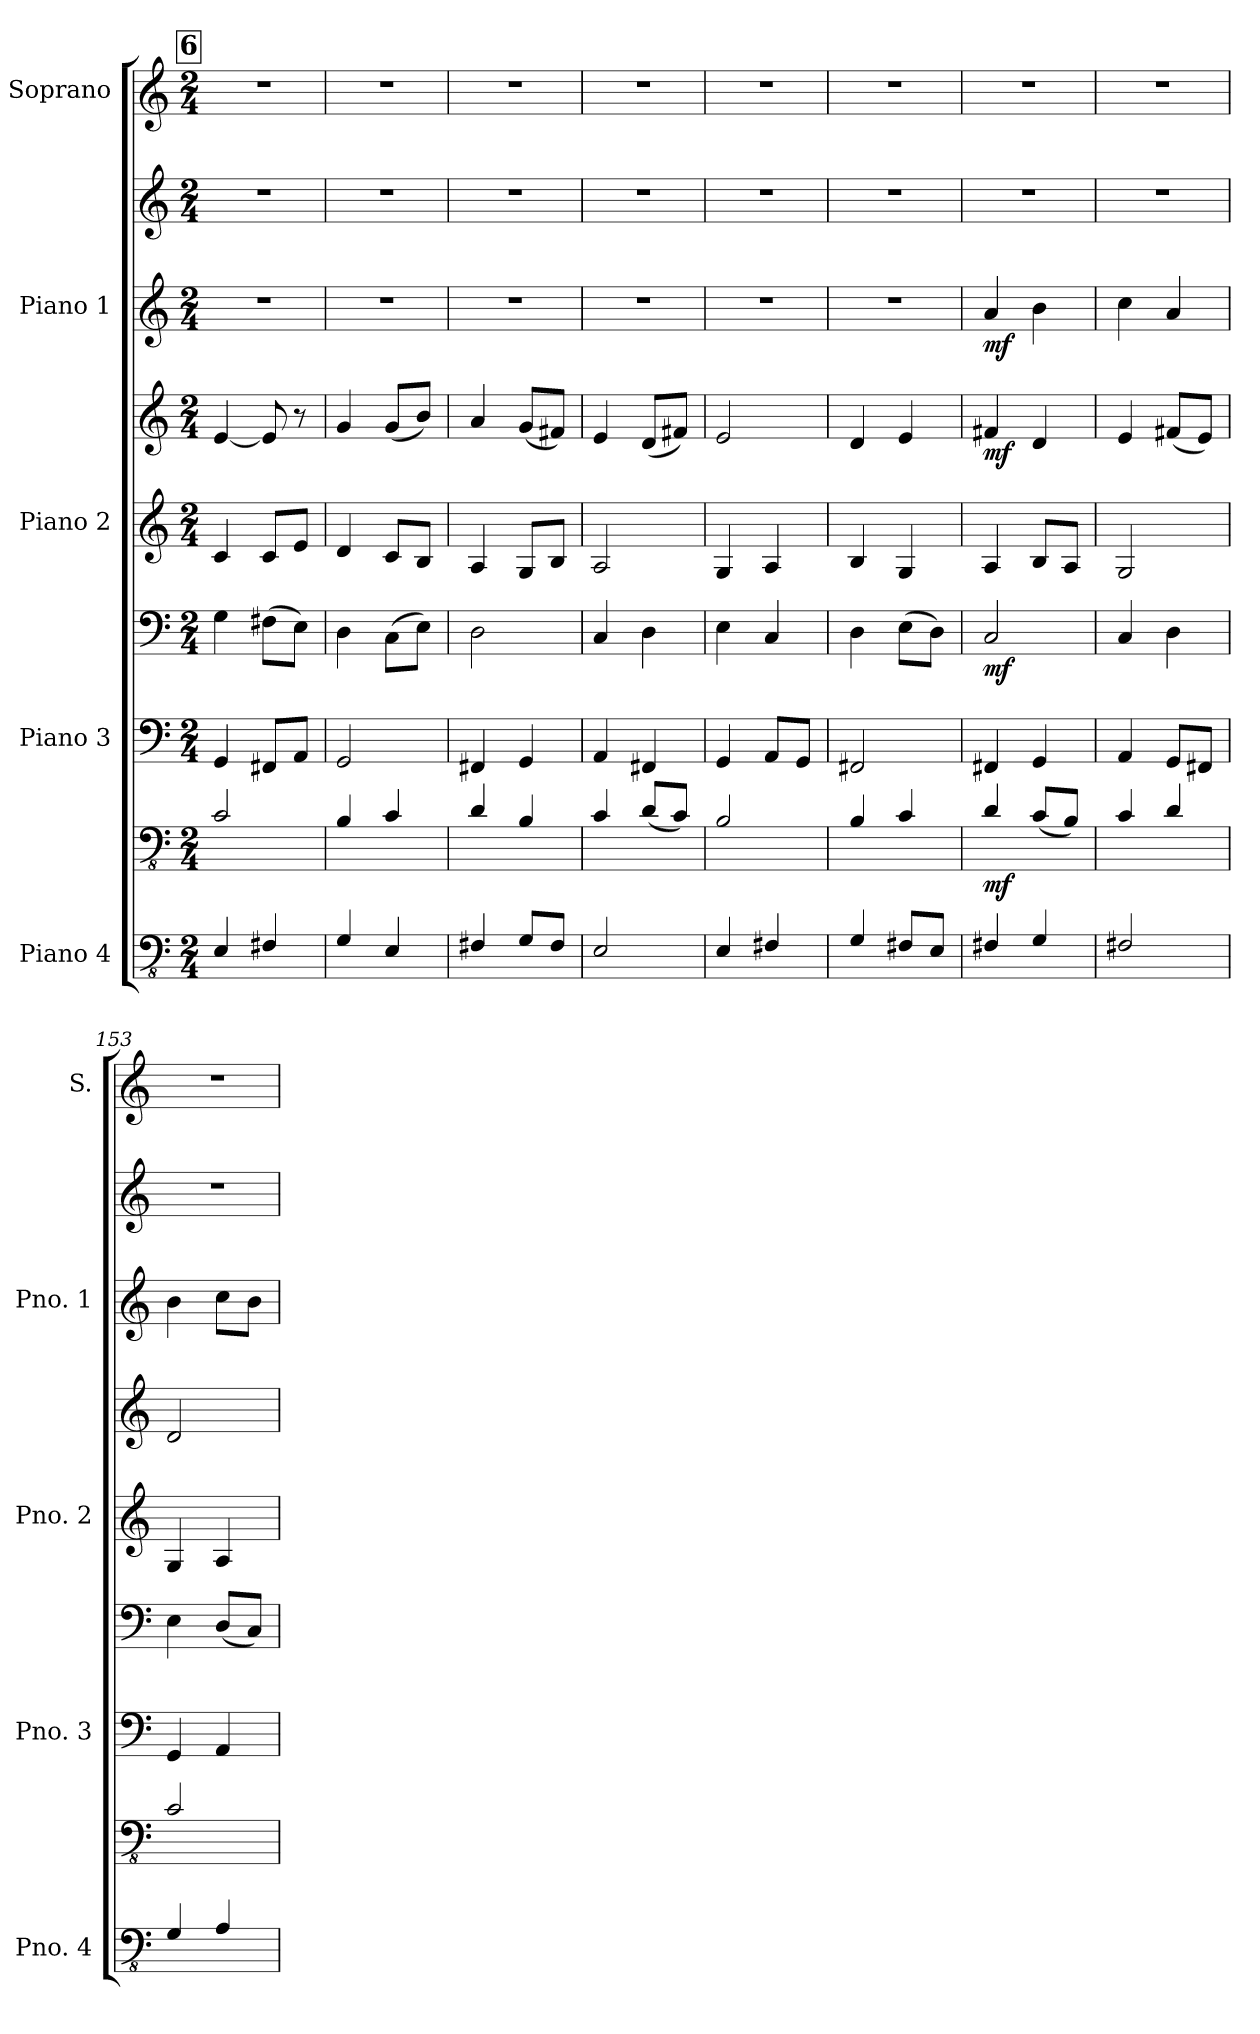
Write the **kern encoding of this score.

**kern	**kern	**dynam	**kern	**kern	**dynam	**kern	**kern	**dynam	**kern	**kern	**dynam	**kern
*part5	*part5	*part5	*part4	*part4	*part4	*part3	*part3	*part3	*part2	*part2	*part2	*part1
*staff9	*staff8	*staff8/9	*staff7	*staff6	*staff6/7	*staff5	*staff4	*staff4/5	*staff3	*staff2	*staff2/3	*staff1
*I"Piano 4	*	*	*I"Piano 3	*	*	*I"Piano 2	*	*	*I"Piano 1	*	*	*I"Soprano
*I'Pno. 4	*	*	*I'Pno. 3	*	*	*I'Pno. 2	*	*	*I'Pno. 1	*	*	*I'S.
*clefFv4	*clefFv4	*	*clefF4	*clefF4	*	*clefG2	*clefG2	*	*clefG2	*clefG2	*	*clefG2
*ITrd7c12	*ITrd7c12	*	*	*	*	*	*	*	*	*	*	*
*k[]	*k[]	*	*k[]	*k[]	*	*k[]	*k[]	*	*k[]	*k[]	*	*k[]
*C:	*C:	*	*C:	*C:	*	*C:	*C:	*	*C:	*C:	*	*C:
*M2/4	*M2/4	*	*M2/4	*M2/4	*	*M2/4	*M2/4	*	*M2/4	*M2/4	*	*M2/4
!!LO:REH:place=s1:a:t=6
=145	=145	=145	=145	=145	=145	=145	=145	=145	=145	=145	=145	=145
4EEE/	2CC/	.	4GG/	4G\	.	4c/	[<4e/	.	2r	2r	.	2r
4FFF#X/	.	.	8FF#X/L	(8F#X\L	.	8c/L	8e/]	.	.	.	.	.
.	.	.	8AA/J	8E\J)	.	8e/J	8r	.	.	.	.	.
=146	=146	=146	=146	=146	=146	=146	=146	=146	=146	=146	=146	=146
4GGG/	4BBB/	.	2GG/	4D\	.	4d/	4g/	.	2r	2r	.	2r
4EEE/	4CC/	.	.	(8C\L	.	8c/L	(8g/L	.	.	.	.	.
.	.	.	.	8E\J)	.	8B/J	8b/J)	.	.	.	.	.
!!LO:PB:g=z
=147	=147	=147	=147	=147	=147	=147	=147	=147	=147	=147	=147	=147
4FFF#X/	4DD/	.	4FF#X/	2D\	.	4A/	4a/	.	2r	2r	.	2r
8GGG/L	4BBB/	.	4GG/	.	.	8G/L	(8g/L	.	.	.	.	.
8FFF#/J	.	.	.	.	.	8B/J	8f#X/J)	.	.	.	.	.
=148	=148	=148	=148	=148	=148	=148	=148	=148	=148	=148	=148	=148
2EEE/	4CC/	.	4AA/	4C/	.	2A/	4e/	.	2r	2r	.	2r
.	(8DD/L	.	4FF#X/	4D\	.	.	(8d/L	.	.	.	.	.
.	8CC/J)	.	.	.	.	.	8f#X/J)	.	.	.	.	.
=149	=149	=149	=149	=149	=149	=149	=149	=149	=149	=149	=149	=149
4EEE/	2BBB/	.	4GG/	4E\	.	4G/	2e/	.	2r	2r	.	2r
4FFF#X/	.	.	8AA/L	4C/	.	4A/	.	.	.	.	.	.
.	.	.	8GG/J	.	.	.	.	.	.	.	.	.
=150	=150	=150	=150	=150	=150	=150	=150	=150	=150	=150	=150	=150
4GGG/	4BBB/	.	2FF#X/	4D\	.	4B/	4d/	.	2r	2r	.	2r
8FFF#X/L	4CC/	.	.	(8E\L	.	4G/	4e/	.	.	.	.	.
8EEE/J	.	.	.	8D\J)	.	.	.	.	.	.	.	.
=151	=151	=151	=151	=151	=151	=151	=151	=151	=151	=151	=151	=151
!	!	!LO:DY:b	!	!	!LO:DY:b	!	!	!LO:DY:b	!	!	!LO:DY:b=2	!
4FFF#X/	4DD/	mf	4FF#X/	2C/	mf	4A/	4f#X/	mf	4a/	2r	mf	2r
4GGG/	(8CC/L	.	4GG/	.	.	8B/L	4d/	.	4b\	.	.	.
.	8BBB/J)	.	.	.	.	8A/J	.	.	.	.	.	.
=152	=152	=152	=152	=152	=152	=152	=152	=152	=152	=152	=152	=152
2FFF#X/	4CC/	.	4AA/	4C/	.	2G/	4e/	.	4cc\	2r	.	2r
.	4DD/	.	8GG/L	4D\	.	.	(8f#X/L	.	4a/	.	.	.
.	.	.	8FF#X/J	.	.	.	8e/J)	.	.	.	.	.
=153	=153	=153	=153	=153	=153	=153	=153	=153	=153	=153	=153	=153
4GGG/	2CC/	.	4GG/	4E\	.	4G/	2d/	.	4b\	2r	.	2r
4AAA/	.	.	4AA/	(8D/L	.	4A/	.	.	8cc\L	.	.	.
.	.	.	.	8C/J)	.	.	.	.	8b\J	.	.	.
=	=	=	=	=	=	=	=	=	=	=	=	=
*-	*-	*-	*-	*-	*-	*-	*-	*-	*-	*-	*-	*-
